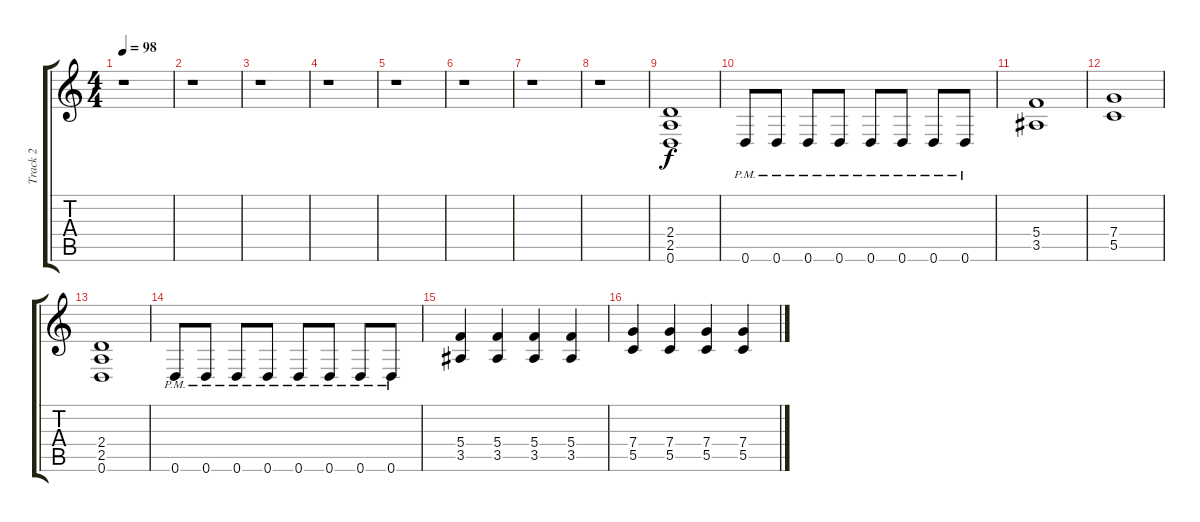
\track ("Track 2" "Track 2") {instrument overdrivenguitar}
\staff {score tabs}
\tuning (D4 A3 F3 C3 G2 D2) {hide}
\ts (4 4)
\tempo 98
\clef g2
\ks c
r.1{dy f} |
r.1 |
r.1 |
r.1 |
r.1 |
r.1 |
r.1 |
r.1 |
(2.4 2.5 0.6).1 |
0.6{pm}.8 0.6{pm}.8 0.6{pm}.8 0.6{pm}.8 0.6{pm}.8 0.6{pm}.8 0.6{pm}.8 0.6{pm}.8 |
(5.4 3.5).1 |
(7.4 5.5).1 |
(2.4 2.5 0.6).1 |
0.6{pm}.8 0.6{pm}.8 0.6{pm}.8 0.6{pm}.8 0.6{pm}.8 0.6{pm}.8 0.6{pm}.8 0.6{pm}.8 |
(5.4 3.5).4 (5.4 3.5).4 (5.4 3.5).4 (5.4 3.5).4 |
(7.4 5.5).4 (7.4 5.5).4 (7.4 5.5).4 (7.4 5.5).4
